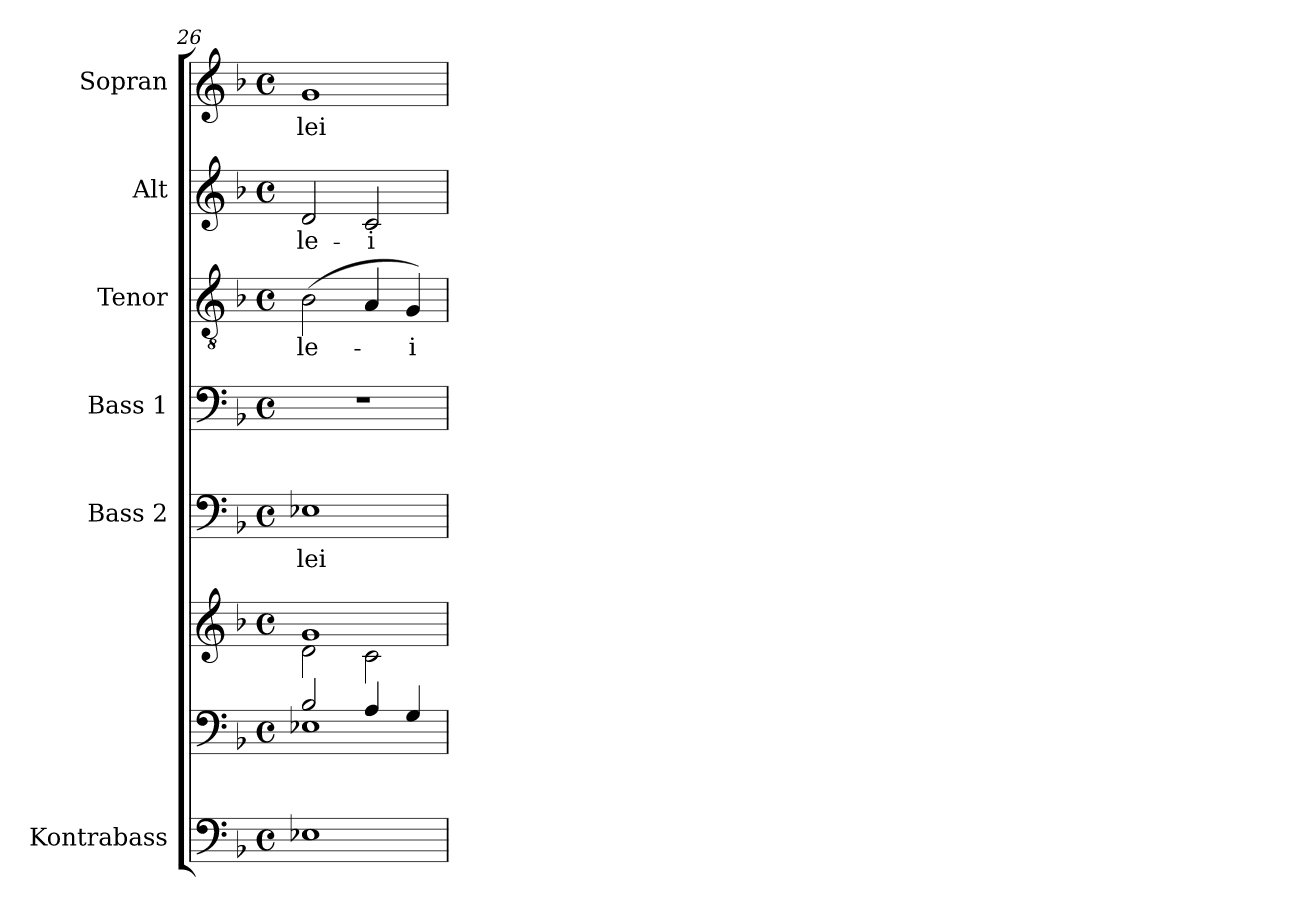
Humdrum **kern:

**kern	**kern	**kern	**kern	**text	**kern	**kern	**text	**kern	**text	**kern	**text
*part7	*part6	*part6	*part5	*part5	*part4	*part3	*part3	*part2	*part2	*part1	*part1
*staff8	*staff7	*staff6	*staff5	*staff5	*staff4	*staff3	*staff3	*staff2	*staff2	*staff1	*staff1
*I"Kontrabass	*	*	*I"Bass 2	*	*I"Bass 1	*I"Tenor	*	*I"Alt	*	*I"Sopran	*
*I'Kb.	*	*	*I'B. 2	*	*I'B. 1	*I'T.	*	*I'A.	*	*I'S.	*
*clefF4	*clefF4	*clefG2	*clefF4	*	*clefF4	*clefGv2	*	*clefG2	*	*clefG2	*
*ITrd7c12	*	*	*	*	*	*	*	*	*	*	*
*k[b-]	*k[b-]	*k[b-]	*k[b-]	*	*k[b-]	*k[b-]	*	*k[b-]	*	*k[b-]	*
*F:	*F:	*F:	*F:	*	*F:	*F:	*	*F:	*	*F:	*
*M4/4	*M4/4	*M4/4	*M4/4	*	*M4/4	*M4/4	*	*M4/4	*	*M4/4	*
*met(c)	*met(c)	*met(c)	*met(c)	*	*met(c)	*met(c)	*	*met(c)	*	*met(c)	*
=26	=26	=26	=26	=26	=26	=26	=26	=26	=26	=26	=26
*	*^	*^	*	*	*	*	*	*	*	*	*
!	!	!	!	!	!	!LO:LY:b	!	!	!LO:LY:b	!	!LO:LY:b	!	!LO:LY:b
1EE-X	2B-/	1E-X	1g	2d\	1E-X	-lei-	1r	(>2B-\	-le-	2d/	-le-	1g	-lei-
!	!	!	!	!	!	!	!	!	!	!	!LO:LY:b	!	!
.	4A/	.	.	2c\	.	.	.	4A/	.	2c/	-i-	.	.
!	!	!	!	!	!	!	!	!	!LO:LY:b	!	!	!	!
.	4G/	.	.	.	.	.	.	4G/)	-i-	.	.	.	.
*	*v	*v	*	*	*	*	*	*	*	*	*	*	*
*	*	*v	*v	*	*	*	*	*	*	*	*	*
=	=	=	=	=	=	=	=	=	=	=	=
*-	*-	*-	*-	*-	*-	*-	*-	*-	*-	*-	*-
